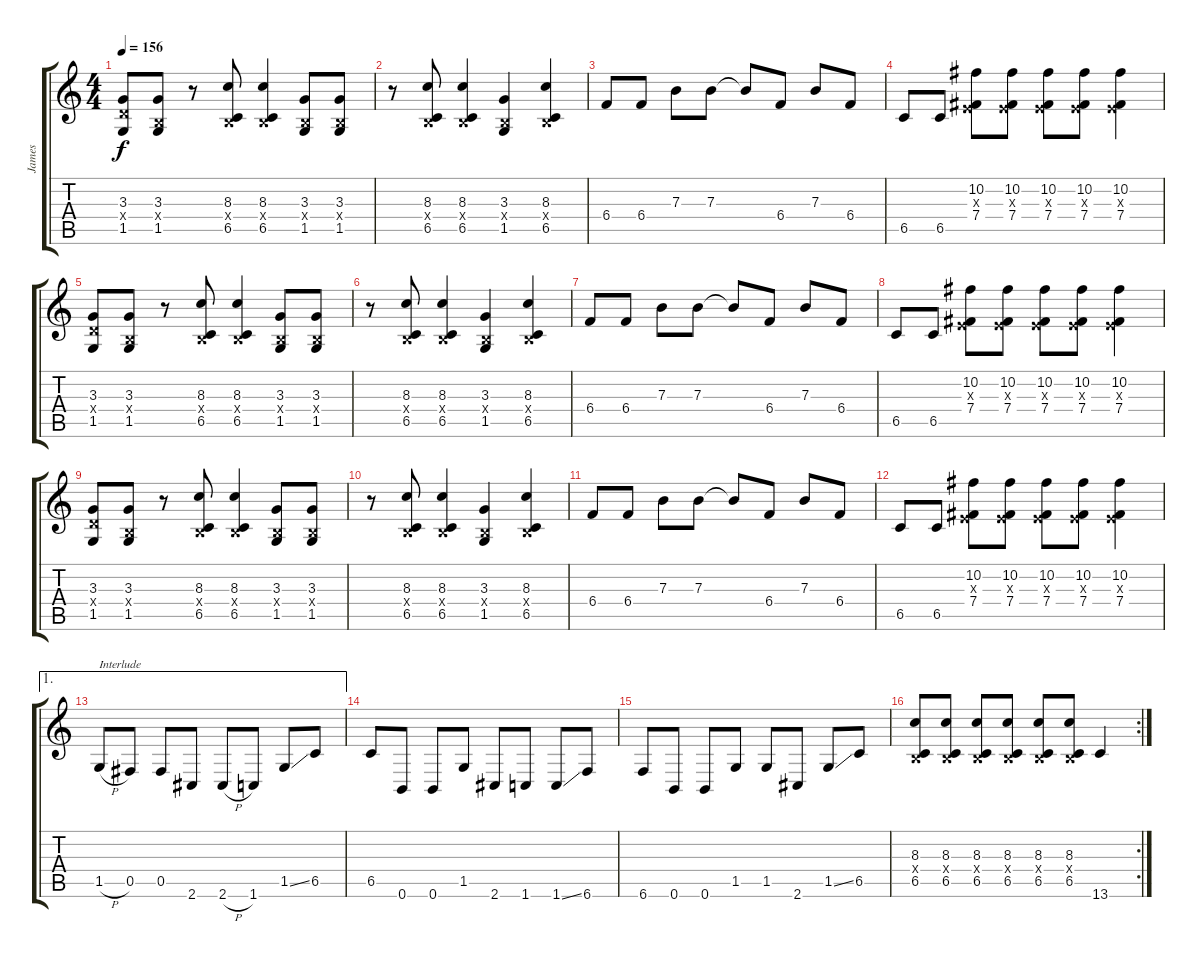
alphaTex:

\track ("James" "James") {instrument distortionguitar}
\staff {score tabs}
\tuning (Db4 Ab3 E3 B2 Gb2 B1) {hide}
\ts (4 4)
\tempo 156
\clef g2
\ks c
(3.3 3.4{x} 1.5).8{dy f} (3.3 0.4{x} 1.5).8 r.8 (8.3 0.4{x} 6.5).8 (8.3 0.4{x} 6.5).4 (3.3 0.4{x} 1.5).8 (3.3 0.4{x} 1.5).8 |
r.8 (8.3 0.4{x} 6.5).8 (8.3 0.4{x} 6.5).4 (3.3 0.4{x} 1.5).4 (8.3 0.4{x} 6.5).4 |
6.4.8 6.4.8 7.3.8 7.3.8 7.3{t}.8 6.4.8 7.3.8 6.4.8 |
6.5.8 6.5.8 (10.2 0.3{x} 7.4).8 (10.2 0.3{x} 7.4).8 (10.2 0.3{x} 7.4).8 (10.2 0.3{x} 7.4).8 (10.2 0.3{x} 7.4).4 |
(3.3 3.4{x} 1.5).8 (3.3 0.4{x} 1.5).8 r.8 (8.3 0.4{x} 6.5).8 (8.3 0.4{x} 6.5).4 (3.3 0.4{x} 1.5).8 (3.3 0.4{x} 1.5).8 |
r.8 (8.3 0.4{x} 6.5).8 (8.3 0.4{x} 6.5).4 (3.3 0.4{x} 1.5).4 (8.3 0.4{x} 6.5).4 |
6.4.8 6.4.8 7.3.8 7.3.8 7.3{t}.8 6.4.8 7.3.8 6.4.8 |
6.5.8 6.5.8 (10.2 0.3{x} 7.4).8 (10.2 0.3{x} 7.4).8 (10.2 0.3{x} 7.4).8 (10.2 0.3{x} 7.4).8 (10.2 0.3{x} 7.4).4 |
(3.3 3.4{x} 1.5).8 (3.3 0.4{x} 1.5).8 r.8 (8.3 0.4{x} 6.5).8 (8.3 0.4{x} 6.5).4 (3.3 0.4{x} 1.5).8 (3.3 0.4{x} 1.5).8 |
r.8 (8.3 0.4{x} 6.5).8 (8.3 0.4{x} 6.5).4 (3.3 0.4{x} 1.5).4 (8.3 0.4{x} 6.5).4 |
6.4.8 6.4.8 7.3.8 7.3.8 7.3{t}.8 6.4.8 7.3.8 6.4.8 |
6.5.8 6.5.8 (10.2 0.3{x} 7.4).8 (10.2 0.3{x} 7.4).8 (10.2 0.3{x} 7.4).8 (10.2 0.3{x} 7.4).8 (10.2 0.3{x} 7.4).4 |
\ae 1
1.5{h}.8{txt "Interlude"} 0.5.8 0.5.8 2.6.8 2.6{h}.8 1.6.8 1.5{ss}.8 6.5.8 |
6.5.8 0.6.8 0.6.8 1.5.8 2.6.8 1.6.8 1.6{ss}.8 6.6.8 |
6.6.8 0.6.8 0.6.8 1.5.8 1.5.8 2.6.8 1.5{ss}.8 6.5.8 |
\rc 2
(8.3 0.4{x} 6.5).8 (8.3 0.4{x} 6.5).8 (8.3 0.4{x} 6.5).8 (8.3 0.4{x} 6.5).8 (8.3 0.4{x} 6.5).8 (8.3 0.4{x} 6.5).8 13.6.4
